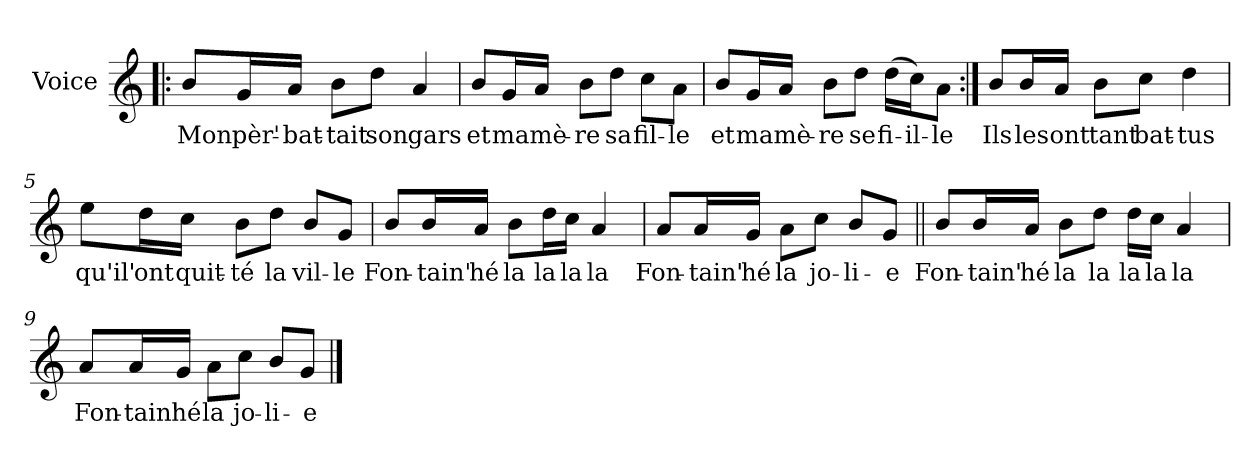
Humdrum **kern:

**kern	**text
*part1	*part1
*staff1	*staff1
*I"Voice	*
*I'V	*
*clefG2	*
*k[]	*
*C:	*
=1!|:	=1!|:
8b/L	Mon
16g/L	pèr'-
16a/JJ	-bat-
8b\L	-tait
8dd\J	son
4a/	gars
=2	=2
8b/L	et
16g/L	ma
16a/JJ	mè-
8b\L	-re
8dd\J	sa
8cc\L	fil-
8a\J	-le
=3	=3
8b/L	et
16g/L	ma
16a/JJ	mè-
8b\L	-re
8dd\J	se
(>16dd\LL	fi-
16cc\J)	-il-
8a\J	-le
!!LO:LB:g=z
=4:|!	=4:|!
8b/L	Ils
16b/L	les
16a/JJ	ont
8b\L	tant
8cc\J	bat-
4dd\	-tus
=5	=5
8ee\L	qu'il'
16dd\L	ont
16cc\JJ	quit-
8b\L	-té
8dd\J	la
8b/L	vil-
8g/J	-le
=6	=6
8b/L	Fon-
16b/L	-tain'
16a/JJ	hé
8b\L	la
16dd\L	la
16cc\JJ	la
4a/	la
!!LO:LB:g=z
=7	=7
8a/L	Fon-
16a/L	-tain'
16g/JJ	hé
8a\L	la
8cc\J	jo-
8b/L	-li-
8g/J	-e
=8||	=8||
8b/L	Fon-
16b/L	-tain'
16a/JJ	hé
8b\L	la
8dd\J	la
16dd\LL	la
16cc\JJ	la
4a/	la
=9	=9
8a/L	Fon-
16a/L	-tain'
16g/JJ	hé
8a\L	la
8cc\J	jo-
8b/L	-li-
8g/J	-e
==	==
*-	*-
